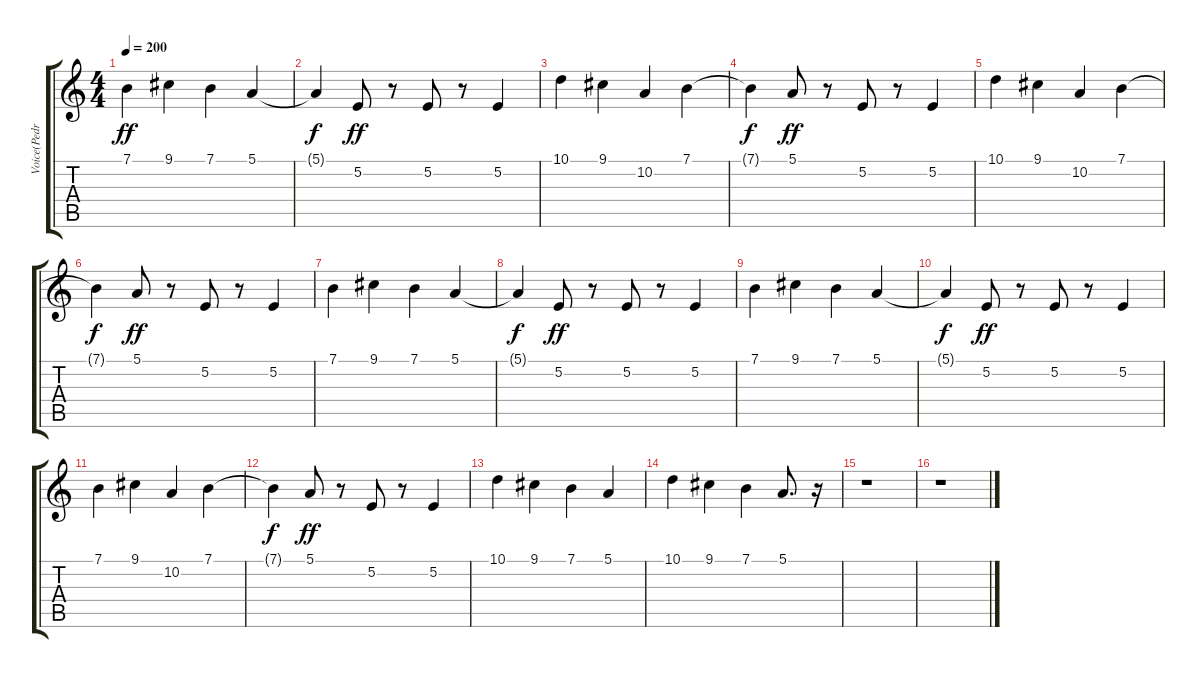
\track ("Voice(Pedro)" "Voice(Pedr") {instrument oboe}
\staff {score tabs}
\tuning (E4 B3 G3 D3 A2 E2) {hide}
\ts (4 4)
\tempo 200
\clef g2
\ks c
7.1.4{dy ff} 9.1.4 7.1.4 5.1.4 |
5.1{t}.4{dy f} 5.2.8{dy ff} r.8 5.2.8 r.8 5.2.4 |
10.1.4 9.1.4 10.2.4 7.1.4 |
7.1{t}.4{dy f} 5.1.8{dy ff} r.8 5.2.8 r.8 5.2.4 |
10.1.4 9.1.4 10.2.4 7.1.4 |
7.1{t}.4{dy f} 5.1.8{dy ff} r.8 5.2.8 r.8 5.2.4 |
7.1.4 9.1.4 7.1.4 5.1.4 |
5.1{t}.4{dy f} 5.2.8{dy ff} r.8 5.2.8 r.8 5.2.4 |
7.1.4 9.1.4 7.1.4 5.1.4 |
5.1{t}.4{dy f} 5.2.8{dy ff} r.8 5.2.8 r.8 5.2.4 |
7.1.4 9.1.4 10.2.4 7.1.4 |
7.1{t}.4{dy f} 5.1.8{dy ff} r.8 5.2.8 r.8 5.2.4 |
10.1.4 9.1.4 7.1.4 5.1.4 |
10.1.4 9.1.4 7.1.4 5.1.8{d} r.16 |
r.1 |
r.1
